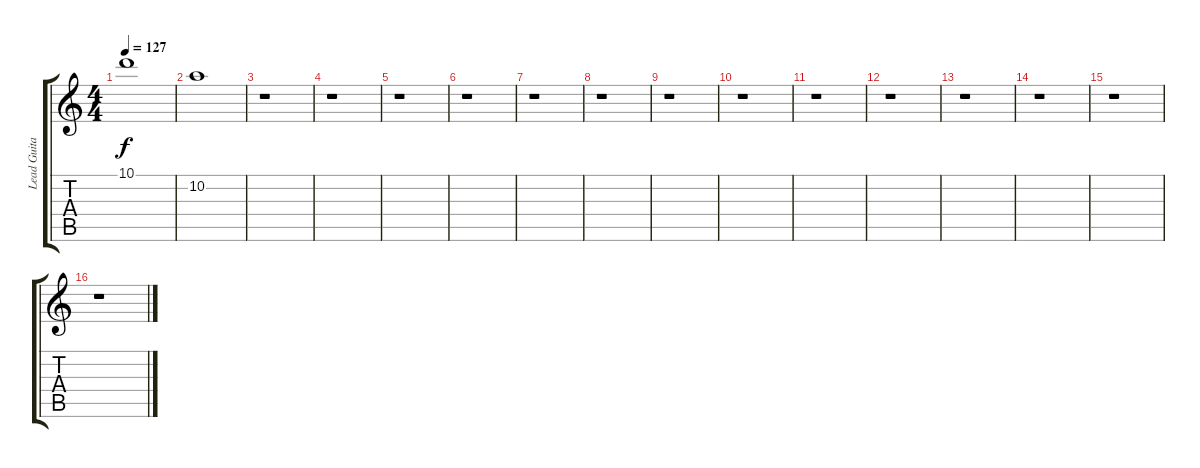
\track ("Lead Guitar" "Lead Guita") {instrument distortionguitar}
\staff {score tabs}
\tuning (E4 B3 G3 D3 A2 E2) {hide}
\ts (4 4)
\tempo 127
\clef g2
\ks c
10.1.1{dy f} |
10.2.1 |
r.1 |
r.1 |
r.1 |
r.1 |
r.1 |
r.1 |
r.1 |
r.1 |
r.1 |
r.1 |
r.1 |
r.1 |
r.1 |
r.1
